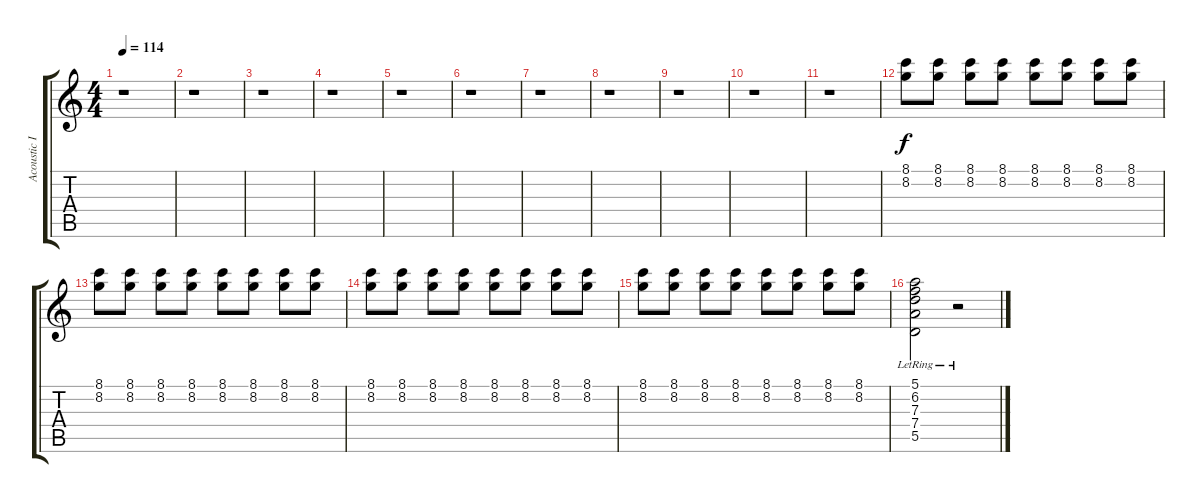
\track ("Acoustic Intro" "Acoustic I") {instrument acousticguitarsteel}
\staff {score tabs}
\tuning (E4 B3 G3 D3 A2 E2) {hide}
\ts (4 4)
\tempo 114
\clef g2
\ks c
r.1{dy f} |
r.1 |
r.1 |
r.1 |
r.1 |
r.1 |
r.1 |
r.1 |
r.1 |
r.1 |
r.1 |
(8.1 8.2).8 (8.1 8.2).8 (8.1 8.2).8 (8.1 8.2).8 (8.1 8.2).8 (8.1 8.2).8 (8.1 8.2).8 (8.1 8.2).8 |
(8.1 8.2).8 (8.1 8.2).8 (8.1 8.2).8 (8.1 8.2).8 (8.1 8.2).8 (8.1 8.2).8 (8.1 8.2).8 (8.1 8.2).8 |
(8.1 8.2).8 (8.1 8.2).8 (8.1 8.2).8 (8.1 8.2).8 (8.1 8.2).8 (8.1 8.2).8 (8.1 8.2).8 (8.1 8.2).8 |
(8.1 8.2).8 (8.1 8.2).8 (8.1 8.2).8 (8.1 8.2).8 (8.1 8.2).8 (8.1 8.2).8 (8.1 8.2).8 (8.1 8.2).8 |
(5.1 6.2{lr} 7.3 7.4 5.5).2 r.2
